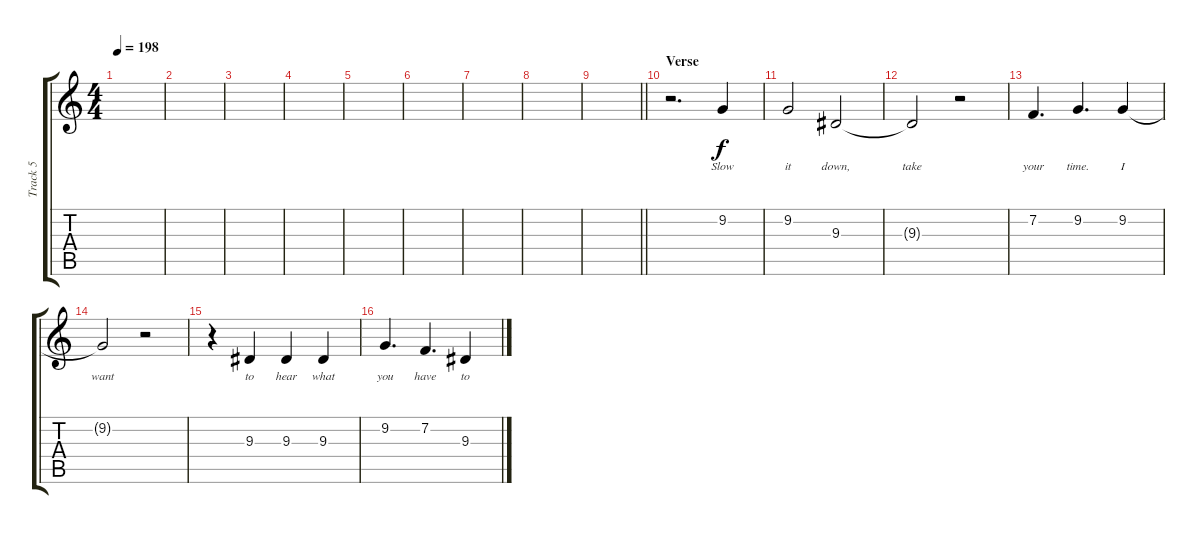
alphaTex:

\track ("Track 5" "Track 5") {instrument clarinet}
\staff {score tabs}
\tuning (Eb4 Bb3 Gb3 Db3 Ab2 Eb2) {hide}
\ts (4 4)
\tempo 198
\clef g2
\ks c
|
|
|
|
|
|
|
|
\barLineRight lightlight
|
\section ("" "Verse")
r.2{d} 9.2.4{lyrics (0 "Slow") lyrics (1 "") lyrics (2 "") lyrics (3 "") lyrics (4 "")} |
9.2.2{lyrics (0 "it") lyrics (1 "") lyrics (2 "") lyrics (3 "") lyrics (4 "")} 9.3.2{lyrics (0 "down,") lyrics (1 "") lyrics (2 "") lyrics (3 "") lyrics (4 "")} |
9.3{t}.2{lyrics (0 "take") lyrics (1 "") lyrics (2 "") lyrics (3 "") lyrics (4 "")} r.2 |
7.2.4{d lyrics (0 "your") lyrics (1 "") lyrics (2 "") lyrics (3 "") lyrics (4 "")} 9.2.4{d lyrics (0 "time.") lyrics (1 "") lyrics (2 "") lyrics (3 "") lyrics (4 "")} 9.2.4{lyrics (0 "I") lyrics (1 "") lyrics (2 "") lyrics (3 "") lyrics (4 "")} |
9.2{t}.2{lyrics (0 "want") lyrics (1 "") lyrics (2 "") lyrics (3 "") lyrics (4 "")} r.2 |
r.4 9.3.4{lyrics (0 "to") lyrics (1 "") lyrics (2 "") lyrics (3 "") lyrics (4 "")} 9.3.4{lyrics (0 "hear") lyrics (1 "") lyrics (2 "") lyrics (3 "") lyrics (4 "")} 9.3.4{lyrics (0 "what") lyrics (1 "") lyrics (2 "") lyrics (3 "") lyrics (4 "")} |
9.2.4{d lyrics (0 "you") lyrics (1 "") lyrics (2 "") lyrics (3 "") lyrics (4 "")} 7.2.4{d lyrics (0 "have") lyrics (1 "") lyrics (2 "") lyrics (3 "") lyrics (4 "")} 9.3.4{lyrics (0 "to") lyrics (1 "") lyrics (2 "") lyrics (3 "") lyrics (4 "")}
